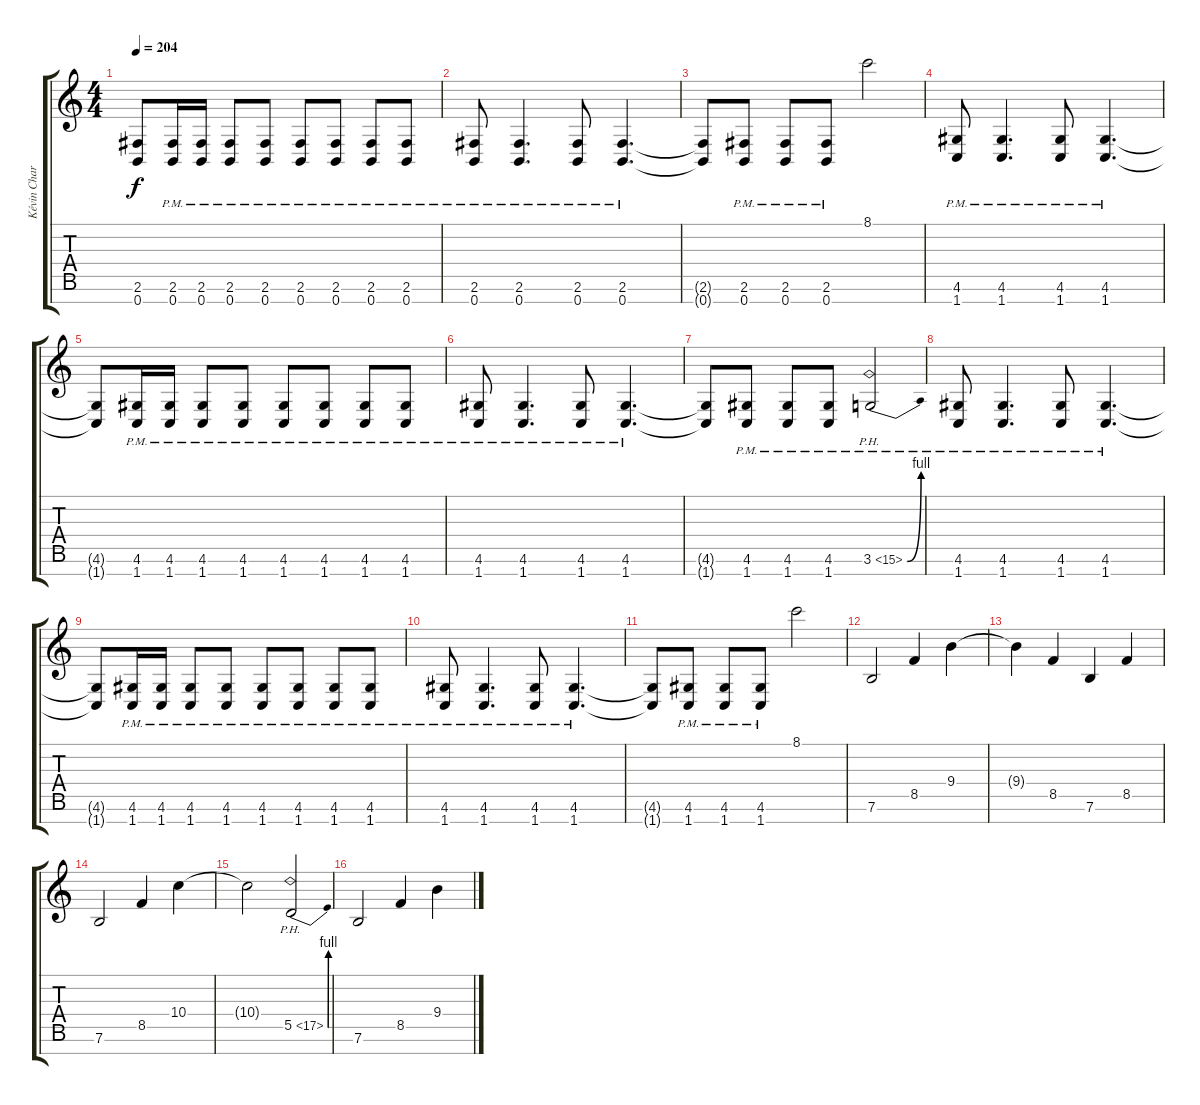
\track ("Kévin Chartré" "Kévin Char") {instrument distortionguitar}
\staff {score tabs}
\tuning (E4 B3 G3 D3 A2 E2 B1) {hide}
\ts (4 4)
\tempo 204
\clef g2
\ks c
(2.6{t} 0.7{t}).8{dy f} (2.6{pm} 0.7{pm}).16 (2.6{pm} 0.7{pm}).16 (2.6{pm} 0.7{pm}).8 (2.6{pm} 0.7{pm}).8 (2.6{pm} 0.7{pm}).8 (2.6{pm} 0.7{pm}).8 (2.6{pm} 0.7{pm}).8 (2.6{pm} 0.7{pm}).8 |
(2.6{pm} 0.7{pm}).8 (2.6{pm} 0.7{pm}).4{d} (2.6{pm} 0.7{pm}).8 (2.6{pm} 0.7{pm}).4{d} |
(2.6{t} 0.7{t}).8 (2.6{pm} 0.7{pm}).8 (2.6{pm} 0.7{pm}).8 (2.6{pm} 0.7{pm}).8 8.1.2 |
(4.6{pm} 1.7{pm}).8 (4.6{pm} 1.7{pm}).4{d} (4.6{pm} 1.7{pm}).8 (4.6{pm} 1.7{pm}).4{d} |
(4.6{t} 1.7{t}).8 (4.6{pm} 1.7{pm}).16 (4.6{pm} 1.7{pm}).16 (4.6{pm} 1.7{pm}).8 (4.6{pm} 1.7{pm}).8 (4.6{pm} 1.7{pm}).8 (4.6{pm} 1.7{pm}).8 (4.6{pm} 1.7{pm}).8 (4.6{pm} 1.7{pm}).8 |
(4.6{pm} 1.7{pm}).8 (4.6{pm} 1.7{pm}).4{d} (4.6{pm} 1.7{pm}).8 (4.6{pm} 1.7{pm}).4{d} |
(4.6{t} 1.7{t}).8 (4.6{pm} 1.7{pm}).8 (4.6{pm} 1.7{pm}).8 (4.6{pm} 1.7{pm}).8 3.6{be (bend 0 0 60 4) ph 12 pm}.2 |
(4.6{pm} 1.7{pm}).8 (4.6{pm} 1.7{pm}).4{d} (4.6{pm} 1.7{pm}).8 (4.6{pm} 1.7{pm}).4{d} |
(4.6{t} 1.7{t}).8 (4.6{pm} 1.7{pm}).16 (4.6{pm} 1.7{pm}).16 (4.6{pm} 1.7{pm}).8 (4.6{pm} 1.7{pm}).8 (4.6{pm} 1.7{pm}).8 (4.6{pm} 1.7{pm}).8 (4.6{pm} 1.7{pm}).8 (4.6{pm} 1.7{pm}).8 |
(4.6{pm} 1.7{pm}).8 (4.6{pm} 1.7{pm}).4{d} (4.6{pm} 1.7{pm}).8 (4.6{pm} 1.7{pm}).4{d} |
(4.6{t} 1.7{t}).8 (4.6{pm} 1.7{pm}).8 (4.6{pm} 1.7{pm}).8 (4.6{pm} 1.7{pm}).8 8.1.2 |
7.6.2 8.5.4 9.4.4 |
9.4{t}.4 8.5.4 7.6.4 8.5.4 |
7.6.2 8.5.4 10.4.4 |
10.4{t}.2 5.5{be (bend 0 0 60 4) ph 12}.2 |
7.6.2 8.5.4 9.4.4
